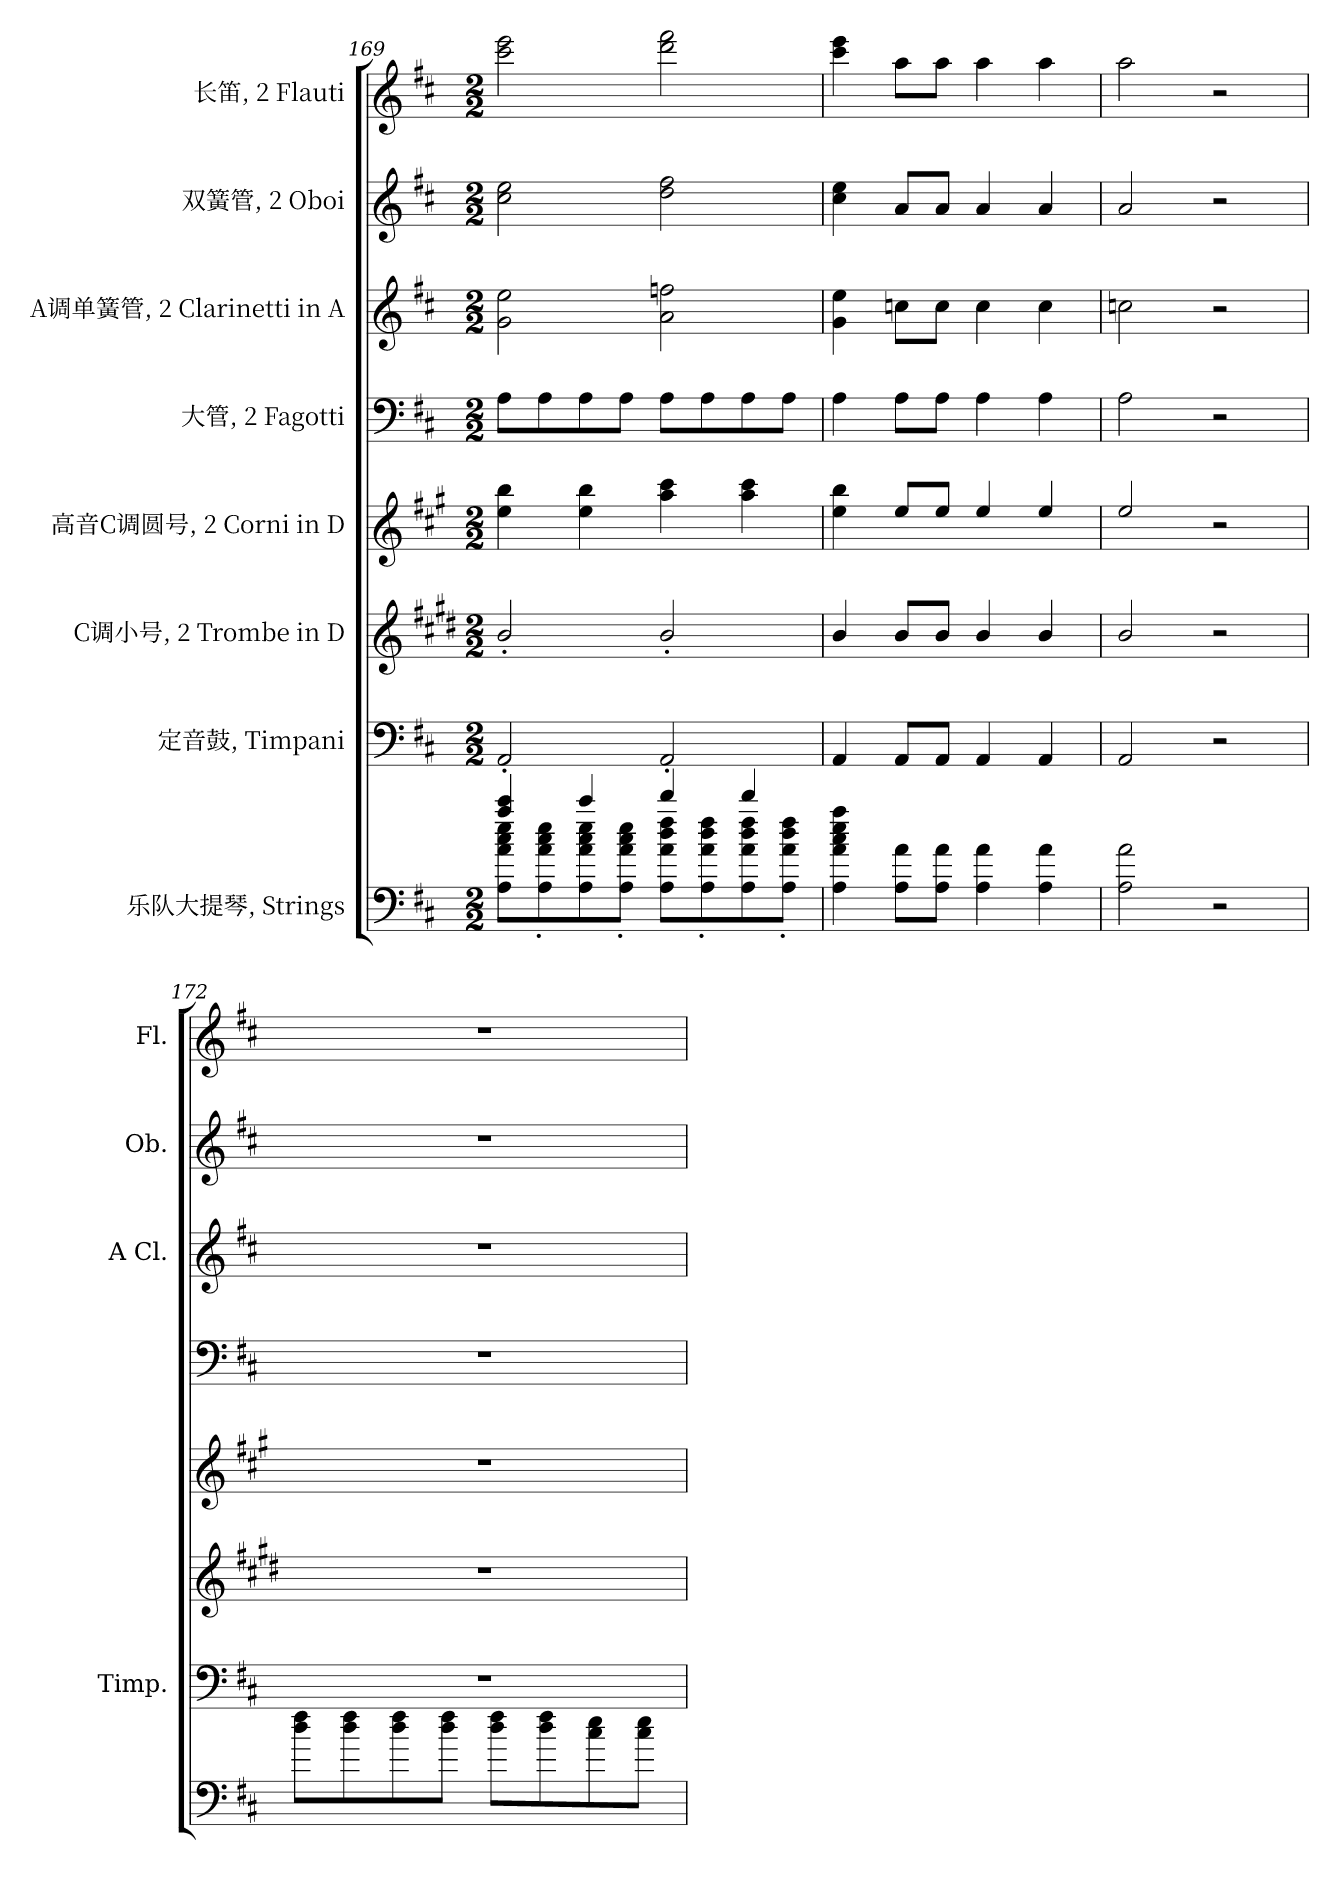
**kern	**kern	**kern	**kern	**kern	**kern	**kern	**kern
*part8	*part7	*part6	*part5	*part4	*part3	*part2	*part1
*staff8	*staff7	*staff6	*staff5	*staff4	*staff3	*staff2	*staff1
*I"乐队大提琴, Strings	*I"定音鼓, Timpani	*I"C调小号, 2 Trombe in D	*I"高音C调圆号, 2 Corni in D	*I"大管, 2 Fagotti	*I"A调单簧管, 2 Clarinetti in A	*I"双簧管, 2 Oboi	*I"长笛, 2 Flauti
*	*I'Timp.	*	*	*	*I'A Cl.	*I'Ob.	*I'Fl.
*clefF4	*clefF4	*clefG2	*clefG2	*clefF4	*clefG2	*clefG2	*clefG2
*	*	*ITrd1c2	*ITrd4c7	*	*ITrd2c3	*	*
*k[f#c#]	*k[f#c#]	*k[f#c#]	*k[f#c#]	*k[f#c#]	*k[f#c#g#d#a#]	*k[f#c#]	*k[f#c#]
*M2/2	*M2/2	*M2/2	*M2/2	*M2/2	*M2/2	*M2/2	*M2/2
=169	=169	=169	=169	=169	=169	=169	=169
*^	*	*	*	*	*	*	*
4aa/ 4ccc#/	8A\ 8a\ 8cc#\ 8ee\L	2AA'/	2a'/	4a\ 4ee\	8A\L	2e\ 2cc#\	2cc#\ 2ee\	2ccc#\ 2eee\
.	8A\' 8a\' 8cc#\' 8ee\'	.	.	.	8A\	.	.	.
4ccc#/	8A\ 8a\ 8cc#\ 8ee\	.	.	4a\ 4ee\	8A\	.	.	.
.	8A\' 8a\' 8cc#\' 8ee\'J	.	.	.	8A\J	.	.	.
4ddd/	8A\ 8a\ 8dd\ 8ff#\L	2AA'/	2a'/	4dd\ 4ff#\	8A\L	2f#\ 2ddn\	2dd\ 2ff#\	2ddd\ 2fff#\
.	8A\' 8a\' 8dd\' 8ff#\'	.	.	.	8A\	.	.	.
4ddd/	8A\ 8a\ 8dd\ 8ff#\	.	.	4dd\ 4ff#\	8A\	.	.	.
.	8A\' 8a\' 8dd\' 8ff#\'J	.	.	.	8A\J	.	.	.
*v	*v	*	*	*	*	*	*	*
=170	=170	=170	=170	=170	=170	=170	=170
*	*	*	*	*	*	*	*MM217
4A\ 4a\ 4cc#\ 4ee\ 4aa\	4AA/	4a/	4a\ 4ee\	4A\	4e\ 4cc#\	4cc#\ 4ee\	4ccc#\ 4eee\
*	*	*	*	*	*	*	*MM215
8A\ 8a\L	8AA/L	8a/L	8a/L	8A\L	8an\L	8a/L	8aa\L
8A\ 8a\J	8AA/J	8a/J	8a/J	8A\J	8a\J	8a/J	8aa\J
4A\ 4a\	4AA/	4a/	4a/	4A\	4a\	4a/	4aa\
4A\ 4a\	4AA/	4a/	4a/	4A\	4a\	4a/	4aa\
=171	=171	=171	=171	=171	=171	=171	=171
*	*	*	*	*	*	*	*MM206
2A\ 2a\	2AA/	2a/	2a/	2A\	2an\	2a/	2aa\
2r	2r	2r	2r	2r	2r	2r	2r
=172	=172	=172	=172	=172	=172	=172	=172
*	*	*	*	*	*	*	*MM206
8dd\ 8ff#\L	1r	1r	1r	1r	1r	1r	1r
8dd\ 8ff#\	.	.	.	.	.	.	.
8dd\ 8ff#\	.	.	.	.	.	.	.
8dd\ 8ff#\J	.	.	.	.	.	.	.
8dd\ 8ff#\L	.	.	.	.	.	.	.
8dd\ 8ff#\	.	.	.	.	.	.	.
8cc#\ 8ee\	.	.	.	.	.	.	.
8cc#\ 8ee\J	.	.	.	.	.	.	.
=	=	=	=	=	=	=	=
*-	*-	*-	*-	*-	*-	*-	*-
